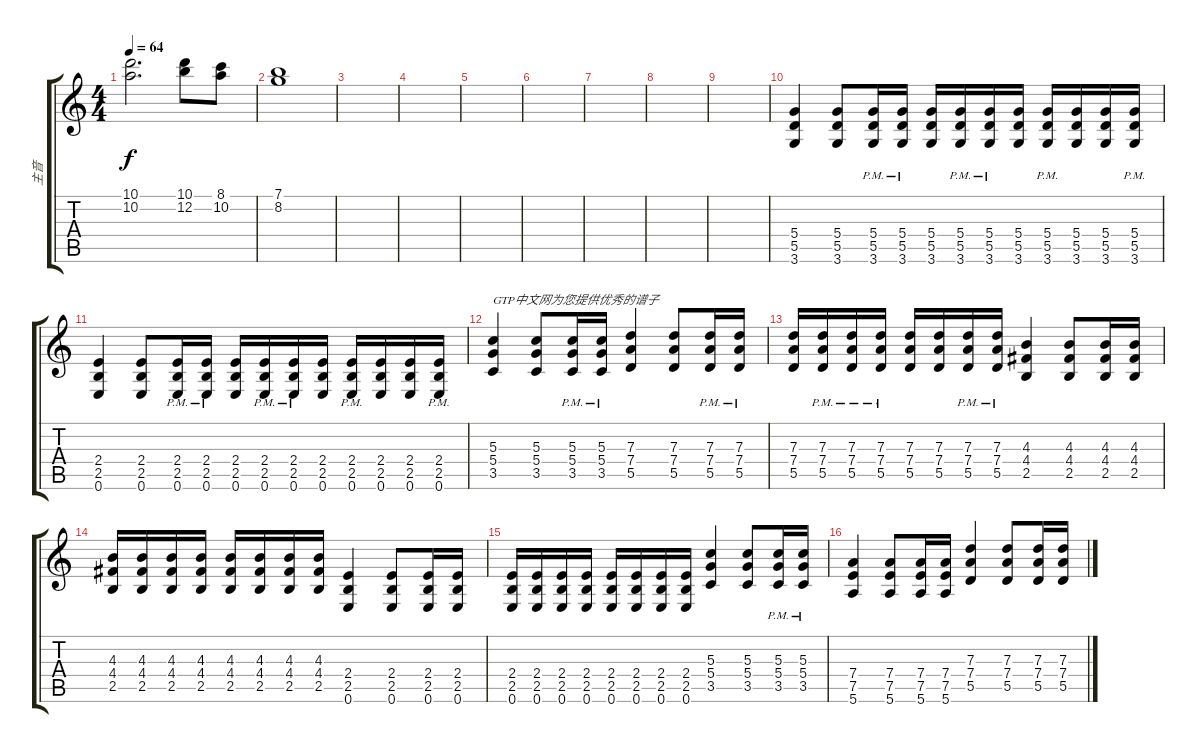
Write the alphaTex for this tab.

\track ("主音" "主音") {instrument distortionguitar}
\staff {score tabs}
\tuning (E4 B3 G3 D3 A2 E2) {hide}
\ts (4 4)
\tempo 64
\clef g2
\ks c
(10.1 10.2).2{d dy f} (10.1 12.2).8 (8.1 10.2).8 |
(7.1 8.2).1 |
|
|
|
|
|
|
|
(5.4 5.5 3.6).4 (5.4 5.5 3.6).8 (5.4{pm} 5.5{pm} 3.6{pm}).16 (5.4{pm} 5.5{pm} 3.6{pm}).16 (5.4 5.5 3.6).16 (5.4{pm} 5.5{pm} 3.6{pm}).16 (5.4{pm} 5.5{pm} 3.6{pm}).16 (5.4 5.5 3.6).16 (5.4 5.5{pm} 3.6).16 (5.4 5.5 3.6).16 (5.4 5.5 3.6).16 (5.4 5.5{pm} 3.6).16 |
(2.4 2.5 0.6).4 (2.4 2.5 0.6).8 (2.4{pm} 2.5{pm} 0.6{pm}).16 (2.4{pm} 2.5{pm} 0.6{pm}).16 (2.4 2.5 0.6).16 (2.4{pm} 2.5{pm} 0.6{pm}).16 (2.4{pm} 2.5{pm} 0.6{pm}).16 (2.4 2.5 0.6).16 (2.4{pm} 2.5 0.6).16 (2.4 2.5 0.6).16 (2.4 2.5 0.6).16 (2.4 2.5 0.6{pm}).16 |
(5.3 5.4 3.5).4{txt "GTP中文网为您提供优秀的谱子"} (5.3 5.4 3.5).8 (5.3{pm} 5.4{pm} 3.5{pm}).16 (5.3{pm} 5.4{pm} 3.5{pm}).16 (7.3 7.4 5.5).4 (7.3 7.4 5.5).8 (7.3{pm} 7.4{pm} 5.5{pm}).16 (7.3{pm} 7.4{pm} 5.5{pm}).16 |
(7.3 7.4 5.5).16 (7.3{pm} 7.4{pm} 5.5{pm}).16 (7.3{pm} 7.4{pm} 5.5{pm}).16 (7.3{pm} 7.4 5.5{pm}).16 (7.3 7.4 5.5).16 (7.3 7.4 5.5).16 (7.3{pm} 7.4{pm} 5.5{pm}).16 (7.3{pm} 7.4{pm} 5.5{pm}).16 (4.3 4.4 2.5).4 (4.3 4.4 2.5).8 (4.3 4.4 2.5).16 (4.3 4.4 2.5).16 |
(4.3 4.4 2.5).16 (4.3 4.4 2.5).16 (4.3 4.4 2.5).16 (4.3 4.4 2.5).16 (4.3 4.4 2.5).16 (4.3 4.4 2.5).16 (4.3 4.4 2.5).16 (4.3 4.4 2.5).16 (2.4 2.5 0.6).4 (2.4 2.5 0.6).8 (2.4 2.5 0.6).16 (2.4 2.5 0.6).16 |
(2.4 2.5 0.6).16 (2.4 2.5 0.6).16 (2.4 2.5 0.6).16 (2.4 2.5 0.6).16 (2.4 2.5 0.6).16 (2.4 2.5 0.6).16 (2.4 2.5 0.6).16 (2.4 2.5 0.6).16 (5.3 5.4 3.5).4 (5.3 5.4 3.5).8 (5.3{pm} 5.4{pm} 3.5{pm}).16 (5.3{pm} 5.4{pm} 3.5{pm}).16 |
(7.4 7.5 5.6).4 (7.4 7.5 5.6).8 (7.4 7.5 5.6).16 (7.4 7.5 5.6).16 (7.3 7.4 5.5).4 (7.3 7.4 5.5).8 (7.3 7.4 5.5).16 (7.3 7.4 5.5).16
